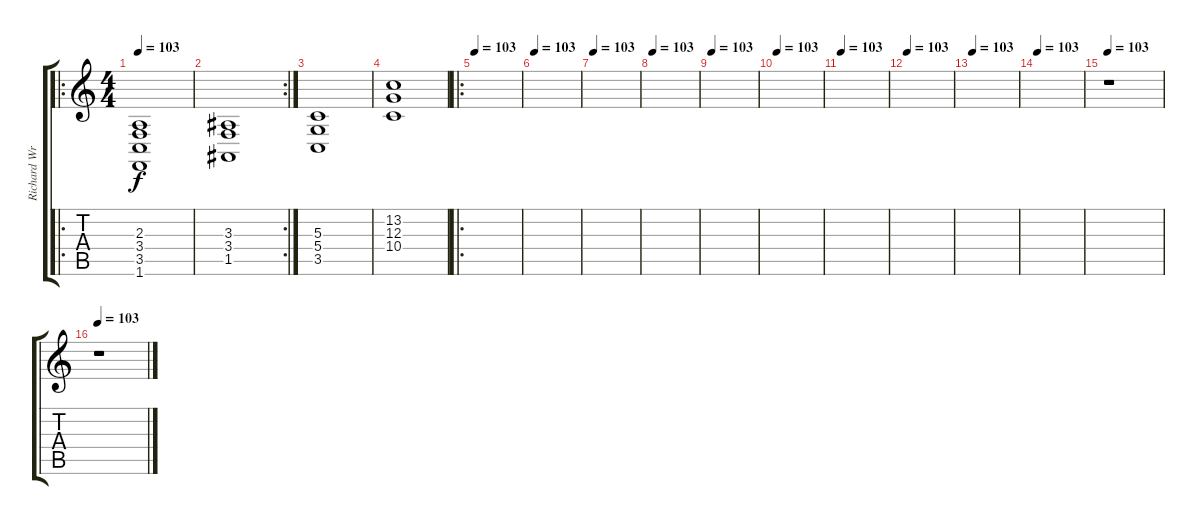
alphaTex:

\track ("Richard Wright" "Richard Wr") {instrument drawbarorgan}
\staff {score tabs}
\tuning (E4 B3 G3 D3 A2 E2) {hide}
\ro
\ts (4 4)
\tempo 103
\clef g2
\ks c
(2.3 3.4 3.5 1.6).1{dy f instrument drawbarorgan} |
\rc 2
(3.3 3.4 1.5).1 |
(5.3 5.4 3.5).1 |
(13.2 12.3 10.4).1 |
\ro
\tempo 103
|
\tempo 103
|
\tempo 103
|
\tempo 103
|
\tempo 103
|
\tempo 103
|
\tempo 103
|
\tempo 103
|
\tempo 103
|
\tempo 103
|
\tempo 103
r.1 |
\tempo 103
r.1
